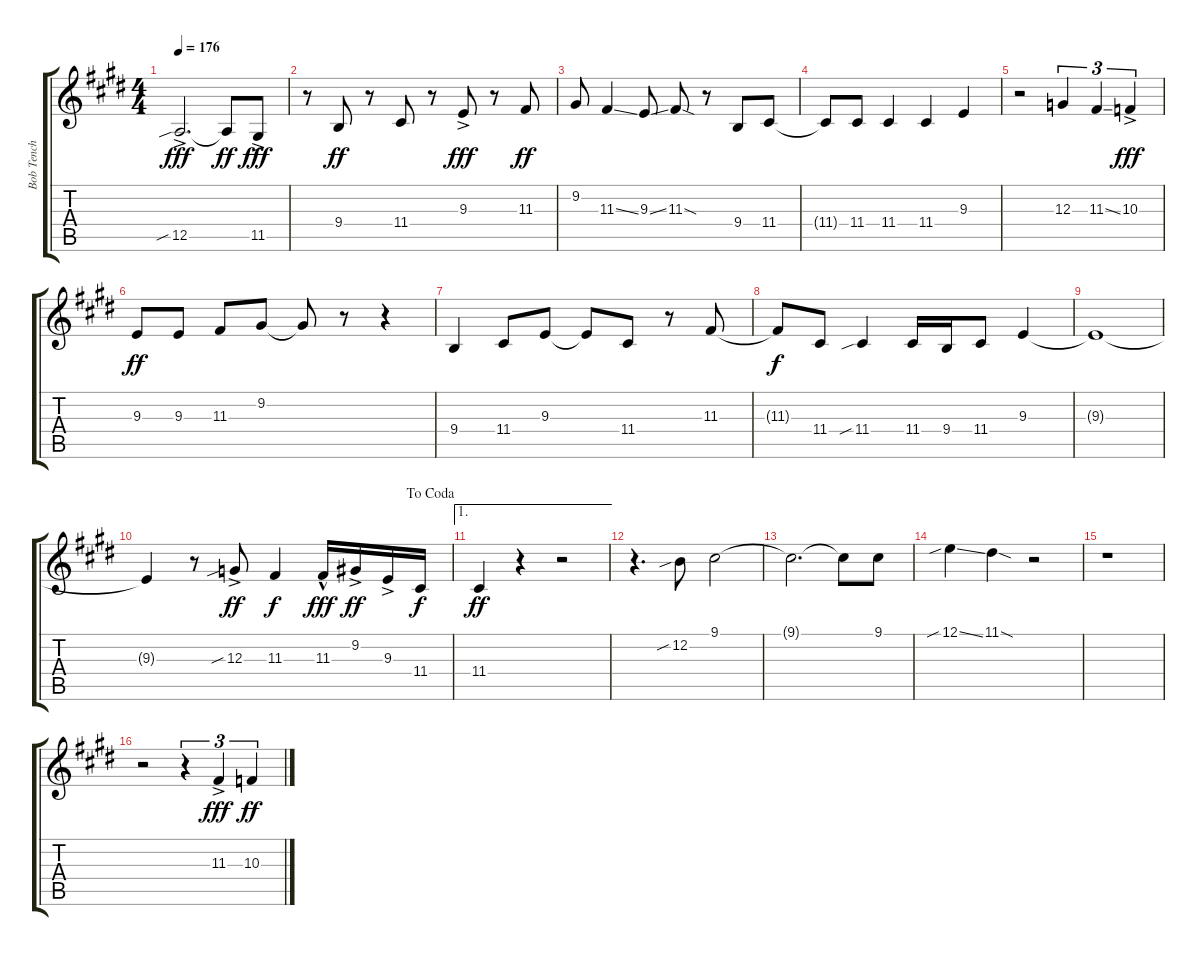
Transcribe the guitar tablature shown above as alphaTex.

\track ("Bob Tench Vocal Melody" "Bob Tench ") {instrument trombone}
\staff {score tabs}
\tuning (E4 B3 G3 D3 A2 E2) {hide}
\ts (4 4)
\tempo 176
\clef g2
\ks e
12.5{sib ac}.2{d dy fff} 12.5{t}.8{dy ff} 11.5{ac}.8{dy fff} |
r.8 9.4.8{dy ff} r.8 11.4.8 r.8 9.3{ac}.8{dy fff} r.8 11.3.8{dy ff} |
9.2.8 11.3{ss}.4 9.3{ss}.8 11.3{sod}.8 r.8 9.4.8 11.4.8 |
11.4{t}.8 11.4.8 11.4.4 11.4.4 9.3.4 |
r.2 12.3.4{tu (3 2)} 11.3{ss}.4{tu (3 2)} 10.3{ac}.4{tu (3 2) dy fff} |
9.3.8{dy ff} 9.3.8 11.3.8 9.2.8 9.2{t}.8 r.8 r.4 |
9.4.4 11.4.8 9.3.8 9.3{t}.8 11.4.8 r.8 11.3.8 |
11.3{t}.8{dy f} 11.4.8 11.4{sib}.4 11.4.16 9.4.16 11.4.8 9.3.4 |
9.3{t}.1 |
\jump dacoda
9.3{t}.4 r.8 12.3{sib ac}.8{dy ff} 11.3.4{dy f} 11.3{hac}.16{dy fff} 9.2{ac}.16{dy ff} 9.3{ac}.16 11.4.16{dy f} |
\ae 1
11.4.4{dy ff} r.4 r.2 |
r.4{d} 12.2{sib}.8 9.1.2 |
9.1{t}.2{d} 9.1{t}.8 9.1.8 |
12.1{sib ss}.4 11.1{sod}.4 r.2 |
r.1 |
r.2 r.4{tu (3 2)} 11.3{ac}.4{tu (3 2) dy fff} 10.3.4{tu (3 2) dy ff}
